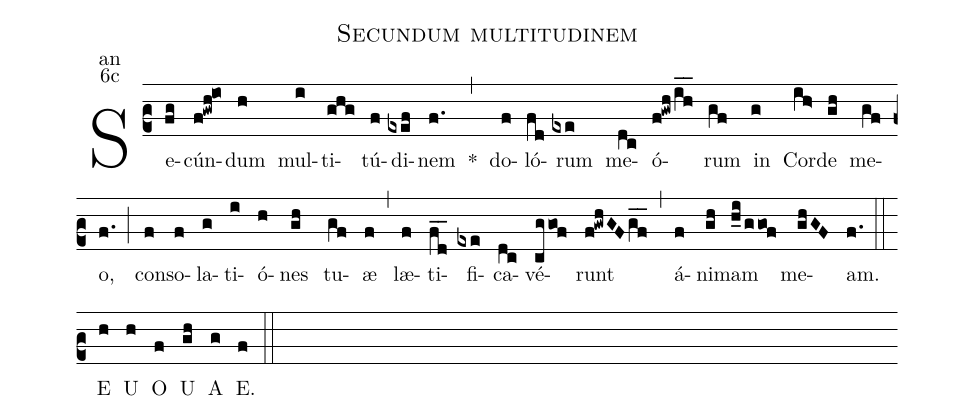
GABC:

name:Secundum multitudinem;
office-part:an;
mode:6c;
%%
(c2) Se(fg)cún(f!gwh@io)dum(h) mul(i)ti(ghg)tú(f)di(exef)nem(f.) <sp>*</sp>(,) do(f)ló(fd)rum(exe) me(dc)ó(f!gwh/ih__)rum(gf) in(g) Cor(ih>)de(gh) me(gf)o,(f.) (;) con(f)so(f)la(g)ti(i)ó(h)nes(gh) tu(gf)æ(f) (,) læ(f)ti(fd__)fi(exe)ca(dc)vé(cggof)runt(f!gwhGF/gf__) (,) á(f)ni(gh)mam(h_i/ggo@f) me(ghGF)am.(f.) (::)

<eu>E(h) U(h) O(f) U(gh) A(g) E.(f) </eu>(::)
